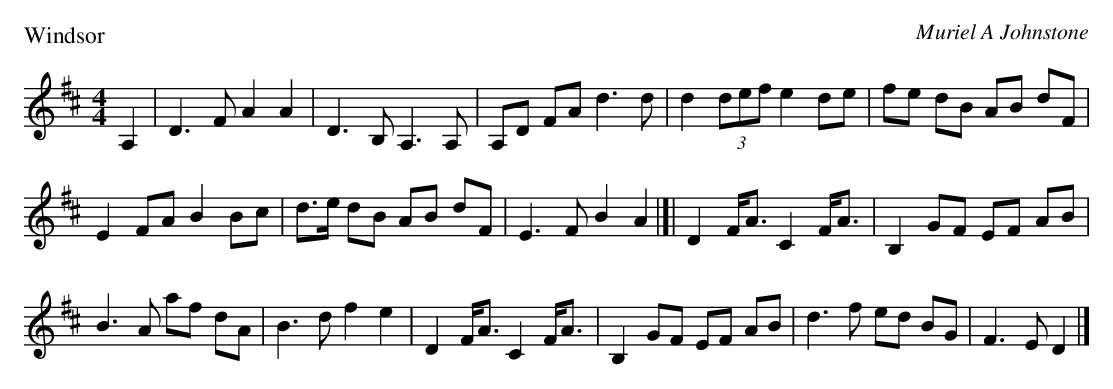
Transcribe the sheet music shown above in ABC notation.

X:1
P: Windsor
C: Muriel A Johnstone
K: D
M: 4/4
L: 1/16
A,4 |\
D6 F2 A4 A4 | D6 B,2 A,6 A,2 | A,2D2 F2A2 d6 d2 | d4 (3d2e2f2 e4 d2e2 | f2e2 d2B2 A2B2 d2F2 |
E4 F2A2 B4 B2c2 | d3e d2B2 A2B2 d2F2 | E6 F2 B4 A4 |[| D4 FA3 C4 FA3 | B,4 G2F2 E2F2 A2B2 |
B6 A2 a2f2 d2A2 | B6 d2 f4 e4 | D4 FA3 C4 FA3 | B,4 G2F2 E2F2 A2B2 | d6 f2 e2d2 B2G2 | F6 E2 D4  |]
